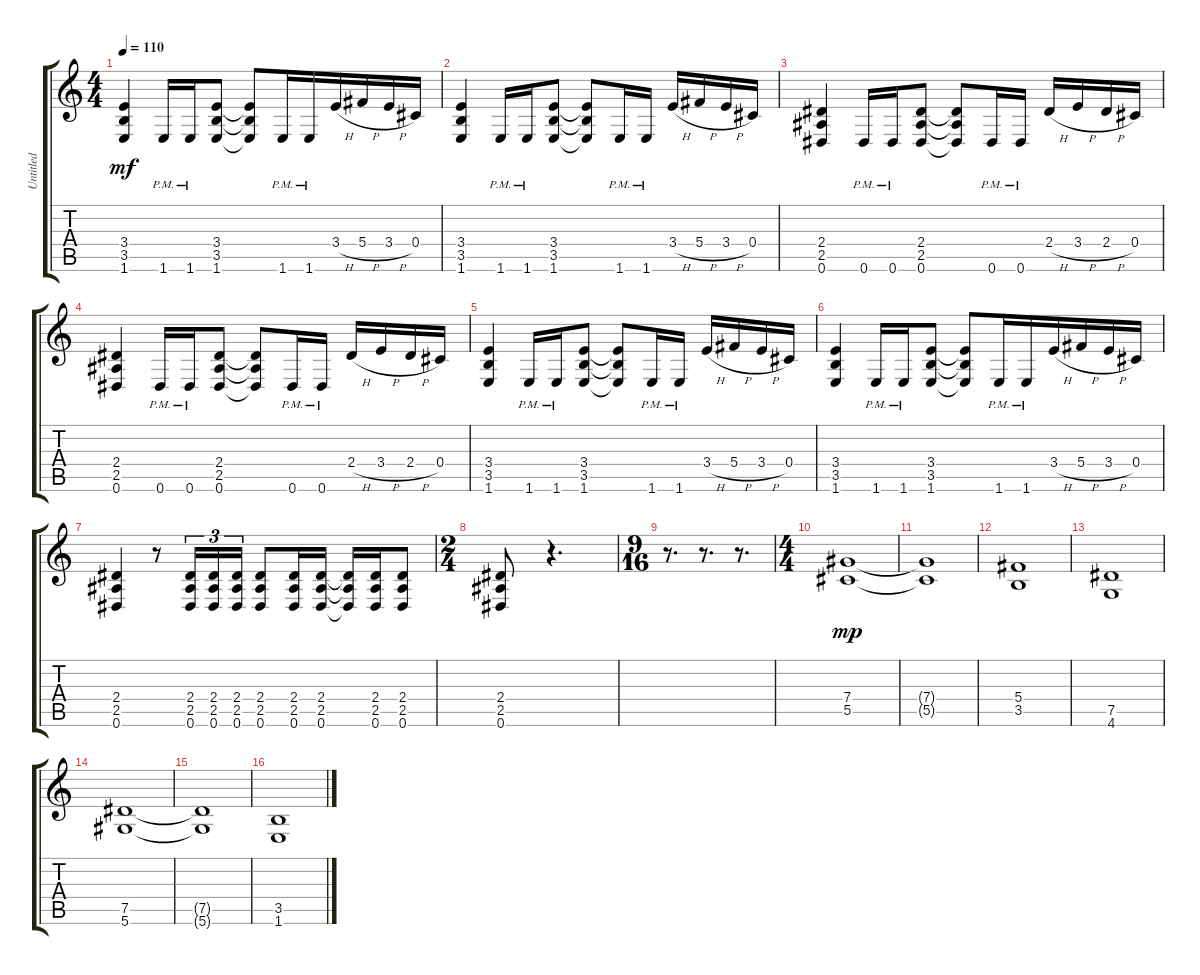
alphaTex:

\track ("Untitled" "Untitled") {instrument distortionguitar}
\staff {score tabs}
\tuning (Eb4 Bb3 Gb3 Db3 Ab2 Eb2) {hide}
\ts (4 4)
\tempo 110
\clef g2
\ks c
(3.4 3.5 1.6).4{dy mf beam merge} 1.6{pm}.16 1.6{pm}.16 (3.4 3.5 1.6).8 (3.4{t} 3.5{t} 1.6{t}).8{beam merge} 1.6{pm}.16{beam merge} 1.6{pm}.16{beam merge} 3.4{h}.16 5.4{h}.16 3.4{h}.16 0.4.16 |
(3.4 3.5 1.6).4 1.6{pm}.16{beam merge} 1.6{pm}.16{beam merge} (3.4 3.5 1.6).8 (3.4{t} 3.5{t} 1.6{t}).8 1.6{pm}.16 1.6{pm}.16 3.4{h}.16 5.4{h}.16 3.4{h}.16{beam merge} 0.4.16 |
(2.4 2.5 0.6).4 0.6{pm}.16{beam merge} 0.6{pm}.16 (2.4 2.5 0.6).8 (2.4{t} 2.5{t} 0.6{t}).8 0.6{pm}.16 0.6{pm}.16 2.4{h}.16 3.4{h}.16 2.4{h}.16 0.4.16 |
(2.4 2.5 0.6).4{beam merge} 0.6{pm}.16 0.6{pm}.16{beam merge} (2.4 2.5 0.6).8 (2.4{t} 2.5{t} 0.6{t}).8{beam merge} 0.6{pm}.16 0.6{pm}.16 2.4{h}.16{beam merge} 3.4{h}.16 2.4{h}.16 0.4.16 |
(3.4 3.5 1.6).4 1.6{pm}.16 1.6{pm}.16 (3.4 3.5 1.6).8 (3.4{t} 3.5{t} 1.6{t}).8 1.6{pm}.16 1.6{pm}.16 3.4{h}.16 5.4{h}.16{beam merge} 3.4{h}.16 0.4.16 |
(3.4 3.5 1.6).4{beam merge} 1.6{pm}.16 1.6{pm}.16 (3.4 3.5 1.6).8 (3.4{t} 3.5{t} 1.6{t}).8{beam merge} 1.6{pm}.16 1.6{pm}.16{beam merge} 3.4{h}.16 5.4{h}.16 3.4{h}.16 0.4.16 |
(2.4 2.5 0.6).4 r.8 (2.4 2.5 0.6).16{tu (3 2)} (2.4 2.5 0.6).16{tu (3 2)} (2.4 2.5 0.6).16{tu (3 2)} (2.4 2.5 0.6).8 (2.4 2.5 0.6).16 (2.4 2.5 0.6).16 (2.4{t} 2.5{t} 0.6{t}).16 (2.4 2.5 0.6).16 (2.4 2.5 0.6).8 |
\ts (2 4)
(2.4 2.5 0.6).8 r.4{d} |
\ts (9 16)
r.8{d} r.8{d} r.8{d} |
\ts (4 4)
(7.4 5.5).1{dy mp} |
(7.4{t} 5.5{t}).1 |
(5.4 3.5).1 |
(7.5 4.6).1 |
(7.5 5.6).1 |
(7.5{t} 5.6{t}).1 |
(3.5 1.6).1
